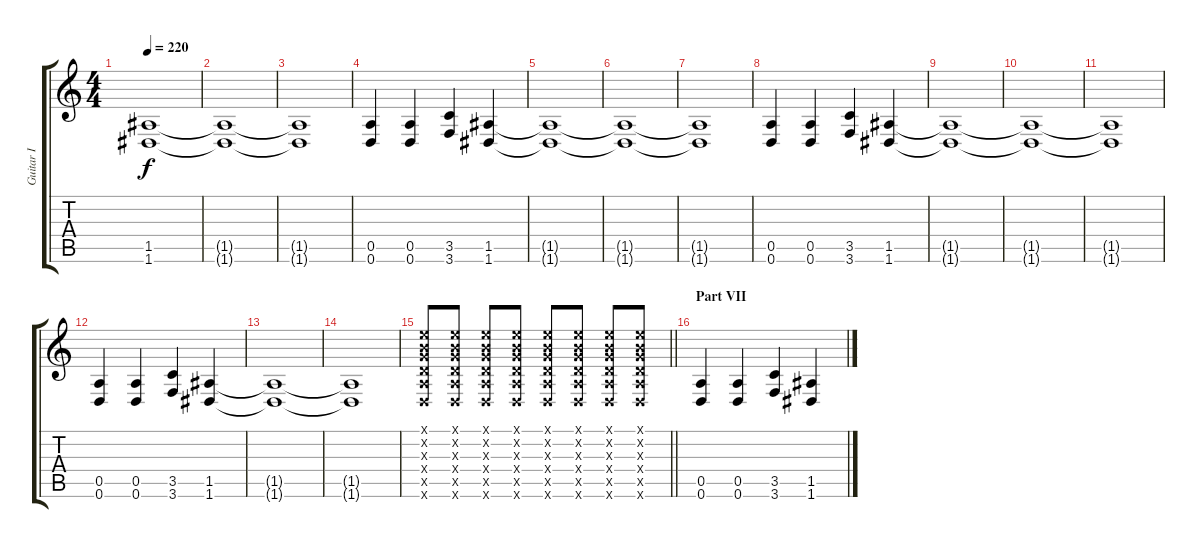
\track ("Guitar I" "Guitar I") {instrument distortionguitar}
\staff {score tabs}
\tuning (E4 B3 G3 D3 A2 D2) {hide}
\ts (4 4)
\tempo 220
\clef g2
\ks c
(1.5{t} 1.6{t}).1{dy f} |
(1.5{t} 1.6{t}).1 |
(1.5{t} 1.6{t}).1 |
(0.5 0.6).4 (0.5 0.6).4 (3.5 3.6).4 (1.5 1.6).4 |
(1.5{t} 1.6{t}).1 |
(1.5{t} 1.6{t}).1 |
(1.5{t} 1.6{t}).1 |
(0.5 0.6).4 (0.5 0.6).4 (3.5 3.6).4 (1.5 1.6).4 |
(1.5{t} 1.6{t}).1 |
(1.5{t} 1.6{t}).1 |
(1.5{t} 1.6{t}).1 |
(0.5 0.6).4 (0.5 0.6).4 (3.5 3.6).4 (1.5 1.6).4 |
(1.5{t} 1.6{t}).1 |
(1.5{t} 1.6{t}).1 |
\barLineRight lightlight
(0.1{x} 0.2{x} 0.3{x} 0.4{x} 0.5{x} 0.6{x}).8 (0.1{x} 0.2{x} 0.3{x} 0.4{x} 0.5{x} 0.6{x}).8 (0.1{x} 0.2{x} 0.3{x} 0.4{x} 0.5{x} 0.6{x}).8 (0.1{x} 0.2{x} 0.3{x} 0.4{x} 0.5{x} 0.6{x}).8 (0.1{x} 0.2{x} 0.3{x} 0.4{x} 0.5{x} 0.6{x}).8 (0.1{x} 0.2{x} 0.3{x} 0.4{x} 0.5{x} 0.6{x}).8 (0.1{x} 0.2{x} 0.3{x} 0.4{x} 0.5{x} 0.6{x}).8 (0.1{x} 0.2{x} 0.3{x} 0.4{x} 0.5{x} 0.6{x}).8 |
\section ("" "Part VII")
(0.5 0.6).4 (0.5 0.6).4 (3.5 3.6).4 (1.5 1.6).4
